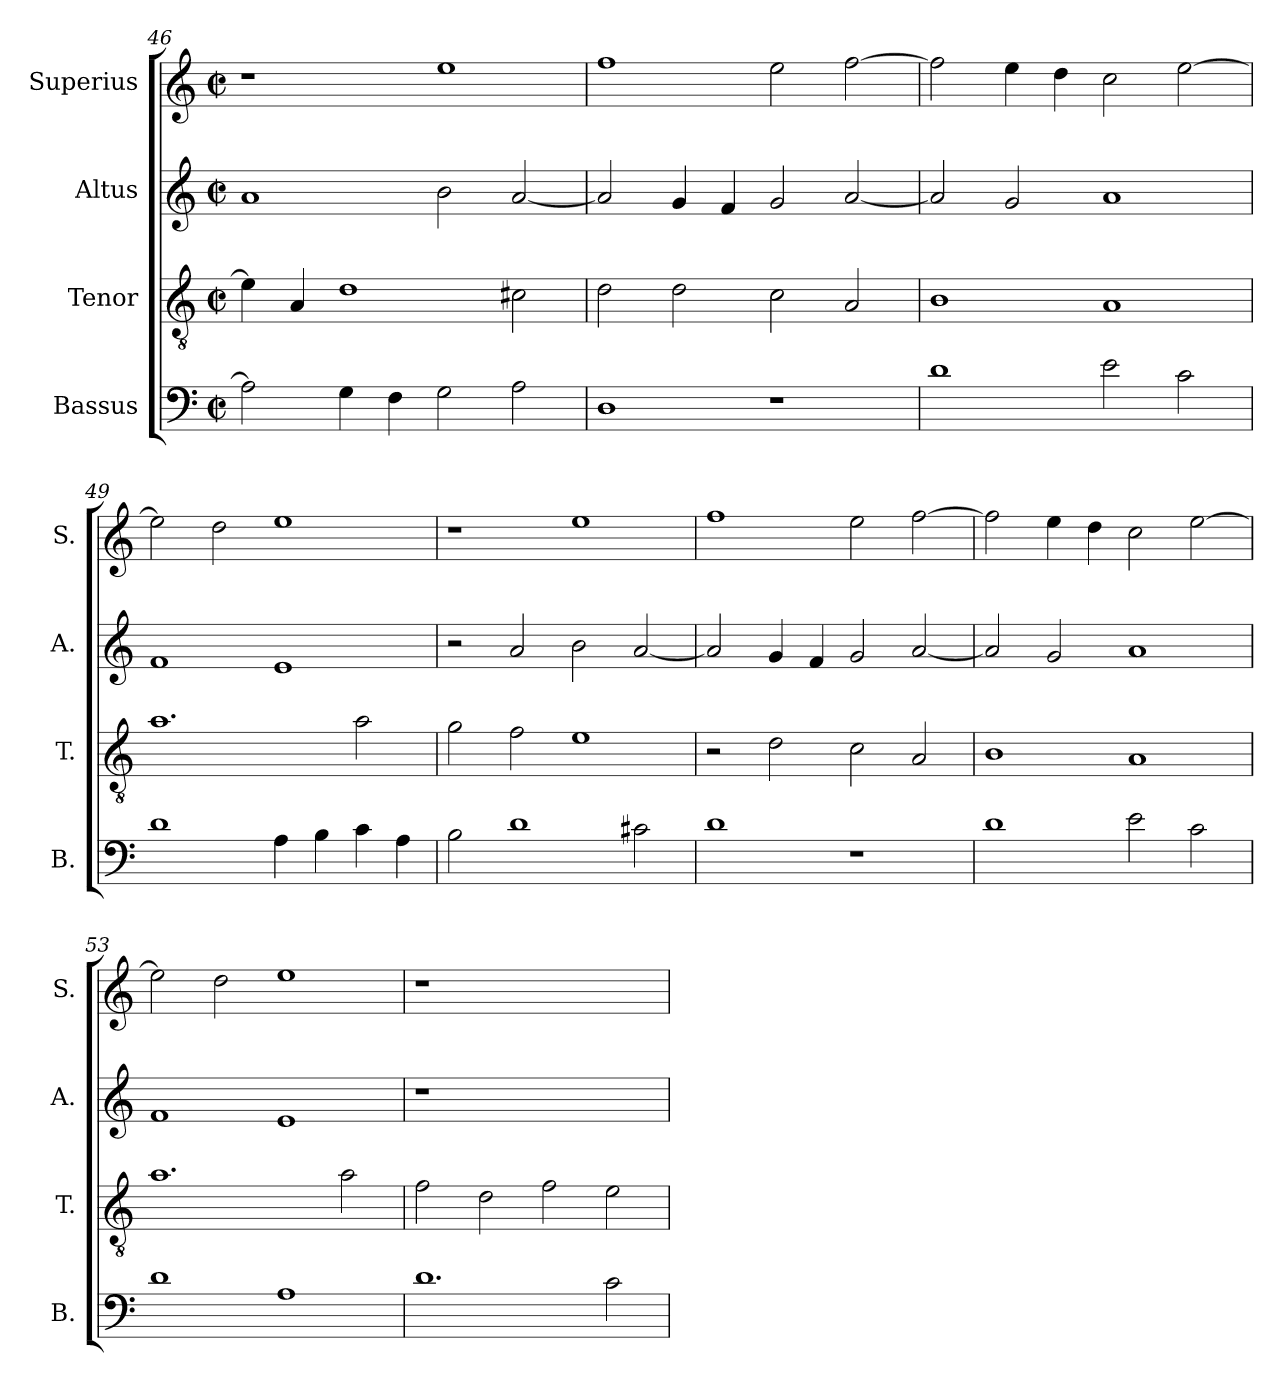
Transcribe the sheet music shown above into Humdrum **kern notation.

**kern	**kern	**kern	**kern
*part4	*part3	*part2	*part1
*staff4	*staff3	*staff2	*staff1
*I"Bassus	*I"Tenor	*I"Altus	*I"Superius
*I'B.	*I'T.	*I'A.	*I'S.
*clefF4	*clefGv2	*clefG2	*clefG2
*	*ITrd7c12	*	*
*k[]	*k[]	*k[]	*k[]
*C:	*C:	*C:	*C:
*M2/2	*M2/2	*M2/2	*M2/2
*met(c|)	*met(c|)	*met(c|)	*met(c|)
=46	=46	=46	=46
2Ai\]	4Ei\]	1ai	1r
.	4AAi/	.	.
4Gi\	1Di	.	.
4Fi\	.	.	.
2Gi\	.	2bi\	1eei
2Ai\	2C#Xi\	[<2ai/	.
=47	=47	=47	=47
1Di	2Di\	2ai/]	1ffi
.	2Di\	4gi/	.
.	.	4fi/	.
1r	2Ci\	2gi/	2eei\
.	2AAi/	[<2ai/	[>2ffi\
!!LO:LB:g=z
=48	=48	=48	=48
1di	1BBi	2ai/]	2ffi\]
.	.	2gi/	4eei\
.	.	.	4ddi\
2ei\	1AAi	1ai	2cci\
2ci\	.	.	[>2eei\
=49	=49	=49	=49
1di	1.Ai	1fi	2eei\]
.	.	.	2ddi\
4Ai\	.	1ei	1eei
4Bi\	.	.	.
4ci\	2Ai\	.	.
4Ai\	.	.	.
=50	=50	=50	=50
2Bi\	2Gi\	2r	1r
1di	2Fi\	2ai/	.
.	1Ei	2bi\	1eei
2c#Xi\	.	[<2ai/	.
=51	=51	=51	=51
1di	2r	2ai/]	1ffi
.	2Di\	4gi/	.
.	.	4fi/	.
1r	2Ci\	2gi/	2eei\
.	2AAi/	[<2ai/	[>2ffi\
=52	=52	=52	=52
1di	1BBi	2ai/]	2ffi\]
.	.	2gi/	4eei\
.	.	.	4ddi\
2ei\	1AAi	1ai	2cci\
2ci\	.	.	[>2eei\
!!LO:PB:g=z
=53	=53	=53	=53
1di	1.Ai	1fi	2eei\]
.	.	.	2ddi\
1Ai	.	1ei	1eei
.	2Ai\	.	.
=54	=54	=54	=54
!	!	!LO:N:vis=1	!LO:N:vis=1
1.di	2Fi\	1r	1r
.	2Di\	.	.
.	2Fi\	1ryy	1ryy
2ci\	2Ei\	.	.
=	=	=	=
*-	*-	*-	*-
